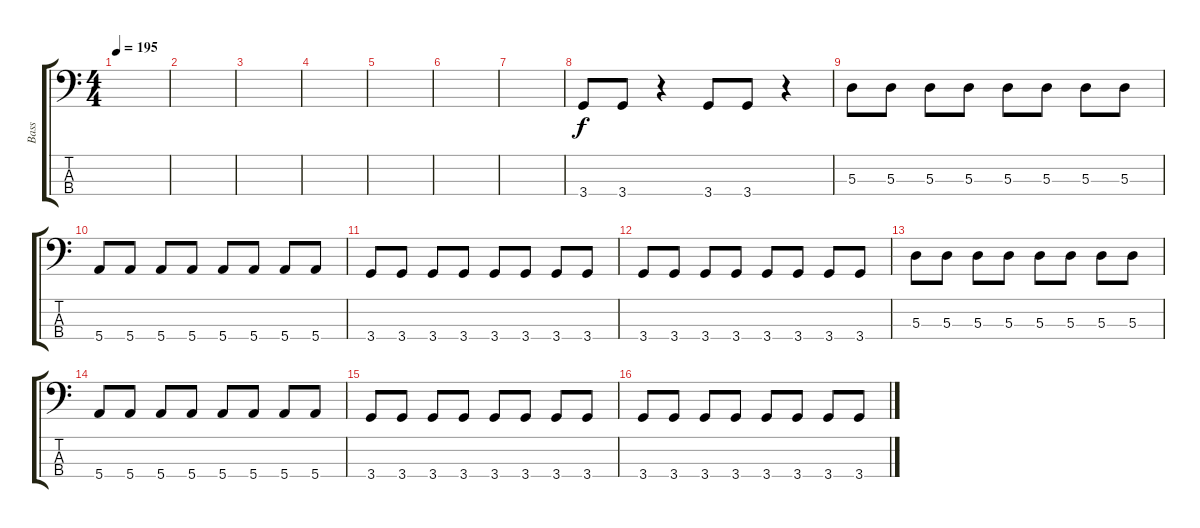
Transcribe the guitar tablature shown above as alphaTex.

\track ("Bass" "Bass") {instrument electricbasspick}
\staff {score tabs}
\tuning (G2 D2 A1 E1) {hide}
\ts (4 4)
\tempo 195
\clef f4
\ks c
|
|
|
|
|
|
|
3.4.8 3.4.8 r.4 3.4.8 3.4.8 r.4 |
5.3.8 5.3.8 5.3.8 5.3.8 5.3.8 5.3.8 5.3.8 5.3.8 |
5.4.8 5.4.8 5.4.8 5.4.8 5.4.8 5.4.8 5.4.8 5.4.8 |
3.4.8 3.4.8 3.4.8 3.4.8 3.4.8 3.4.8 3.4.8 3.4.8 |
3.4.8 3.4.8 3.4.8 3.4.8 3.4.8 3.4.8 3.4.8 3.4.8 |
5.3.8 5.3.8 5.3.8 5.3.8 5.3.8 5.3.8 5.3.8 5.3.8 |
5.4.8 5.4.8 5.4.8 5.4.8 5.4.8 5.4.8 5.4.8 5.4.8 |
3.4.8 3.4.8 3.4.8 3.4.8 3.4.8 3.4.8 3.4.8 3.4.8 |
3.4.8 3.4.8 3.4.8 3.4.8 3.4.8 3.4.8 3.4.8 3.4.8
